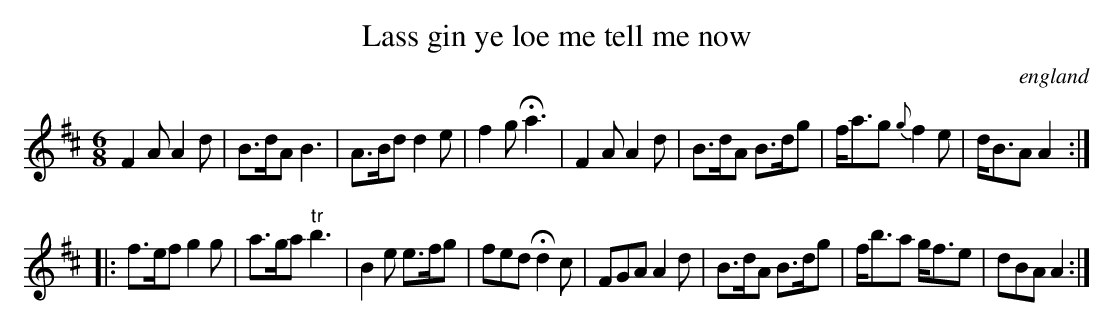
X:1
T:Lass gin ye loe me tell me now
O:england
M:6/8
K:AMix
F2A A2d| B>dA B3| A>Bd d2e| f2g Ha3|\
F2A A2d| B>dA B>dg| f<ag {g}f2e| d<BA A2::
f>ef g2g| a>ga "tr"b3| B2e e>fg| fed Hd2c|\
FGA A2d| B>dA B>dg| f<ba g<fe| dBA A2:|
